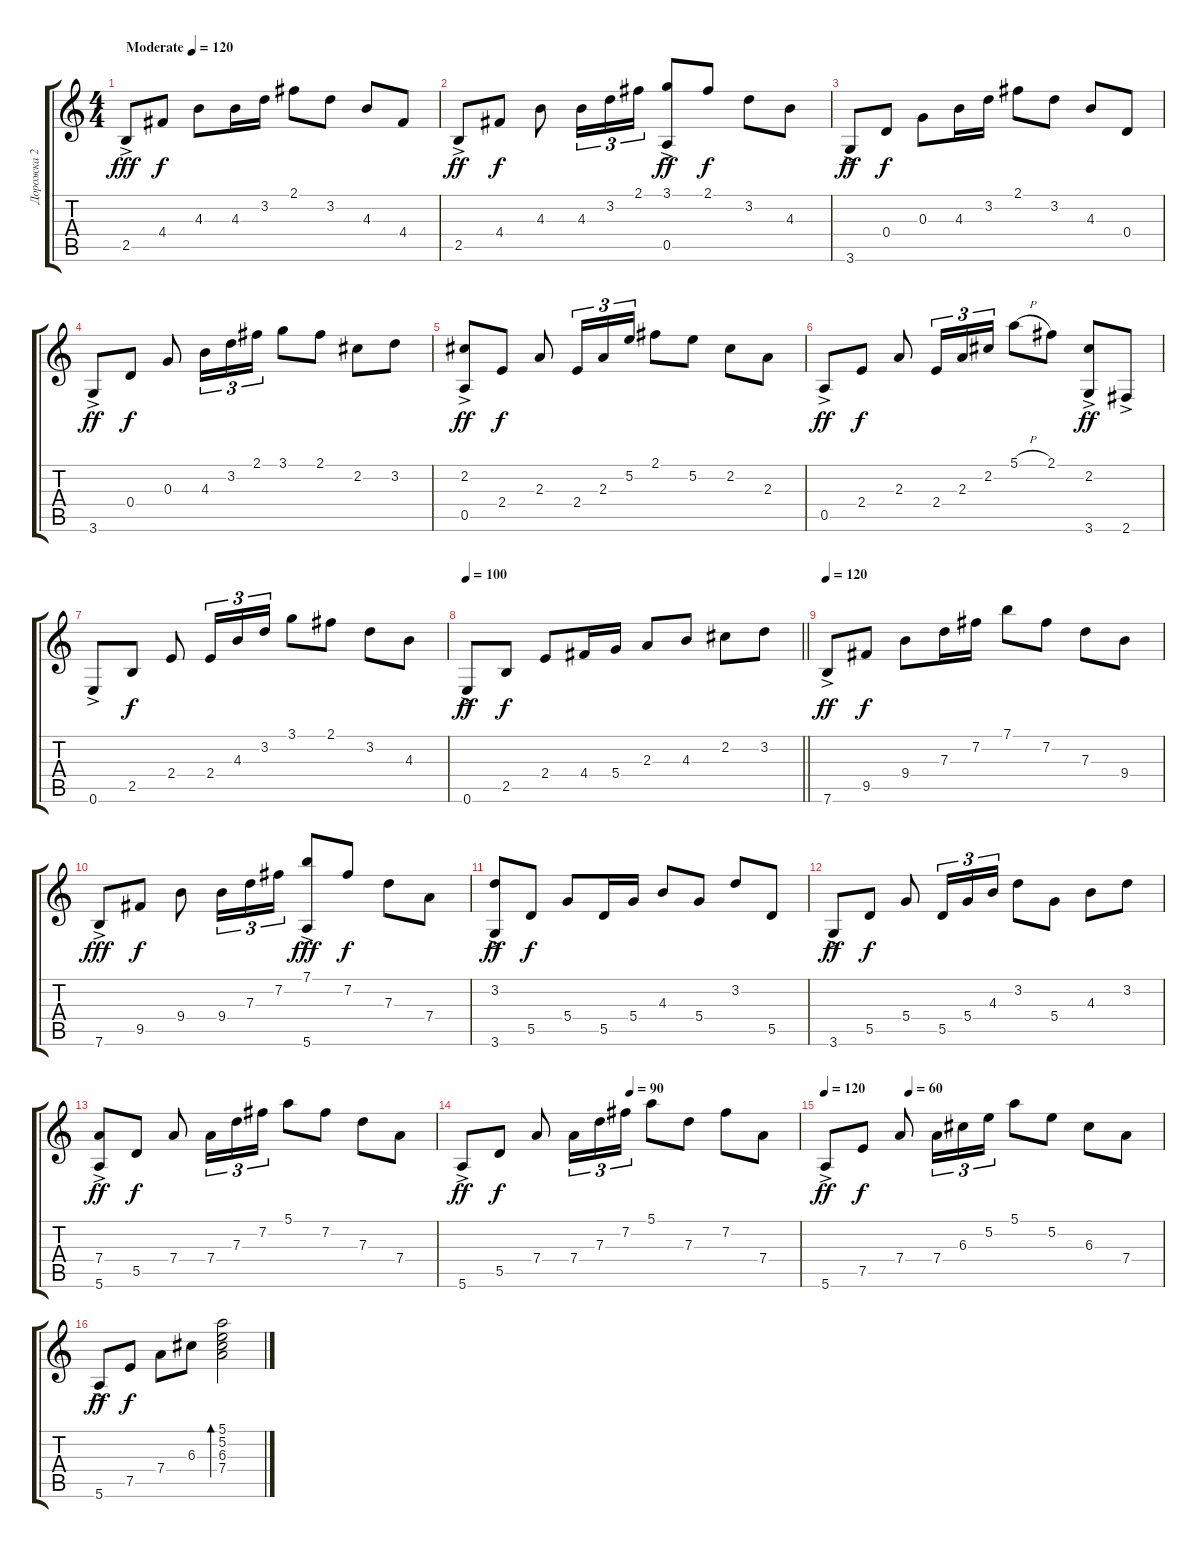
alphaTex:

\track ("Дорожка 2" "Дорожка 2") {instrument acousticguitarnylon}
\staff {score tabs}
\tuning (E4 B3 G3 D3 A2 E2) {hide}
\ts (4 4)
\tempo (120 "Moderate")
\clef g2
\ks c
2.5{ac}.8{dy fff instrument acousticguitarnylon} 4.4.8{dy f} 4.3.8 4.3.16 3.2.16 2.1.8 3.2.8 4.3.8 4.4.8 |
2.5{ac}.8{dy ff} 4.4.8{dy f} 4.3.8 4.3.16{tu (3 2)} 3.2.16{tu (3 2)} 2.1.16{tu (3 2)} (3.1 0.5{ac}).8{dy ff} 2.1.8{dy f} 3.2.8 4.3.8 |
3.6{ac}.8{dy ff} 0.4.8{dy f} 0.3.8 4.3.16 3.2.16 2.1.8 3.2.8 4.3.8 0.4.8 |
3.6{ac}.8{dy ff} 0.4.8{dy f} 0.3.8 4.3.16{tu (3 2)} 3.2.16{tu (3 2)} 2.1.16{tu (3 2)} 3.1.8 2.1.8 2.2.8 3.2.8 |
(2.2 0.5{ac}).8{dy ff} 2.4.8{dy f} 2.3.8 2.4.16{tu (3 2)} 2.3.16{tu (3 2)} 5.2.16{tu (3 2)} 2.1.8 5.2.8 2.2.8 2.3.8 |
0.5{ac}.8{dy ff} 2.4.8{dy f} 2.3.8 2.4.16{tu (3 2)} 2.3.16{tu (3 2)} 2.2.16{tu (3 2)} 5.1{h}.8 2.1.8 (2.2 3.6{ac}).8{dy ff} 2.6{ac}.8 |
0.6{ac}.8 2.5.8{dy f} 2.4.8 2.4.16{tu (3 2)} 4.3.16{tu (3 2)} 3.2.16{tu (3 2)} 3.1.8 2.1.8 3.2.8 4.3.8 |
\tempo 100
\barLineRight lightlight
0.6{ac}.8{dy ff} 2.5.8{dy f} 2.4.8 4.4.16 5.4.16 2.3.8 4.3.8 2.2.8 3.2.8 |
\tempo 120
7.6{ac}.8{dy ff} 9.5.8{dy f} 9.4.8 7.3.16 7.2.16 7.1.8 7.2.8 7.3.8 9.4.8 |
7.6{ac}.8{dy fff} 9.5.8{dy f} 9.4.8 9.4.16{tu (3 2)} 7.3.16{tu (3 2)} 7.2.16{tu (3 2)} (7.1 5.6{ac}).8{dy fff} 7.2.8{dy f} 7.3.8 7.4.8 |
(3.2 3.6{ac}).8{dy ff} 5.5.8{dy f} 5.4.8 5.5.16 5.4.16 4.3.8 5.4.8 3.2.8 5.5.8 |
3.6{ac}.8{dy ff} 5.5.8{dy f} 5.4.8 5.5.16{tu (3 2)} 5.4.16{tu (3 2)} 4.3.16{tu (3 2)} 3.2.8 5.4.8 4.3.8 3.2.8 |
(7.4 5.6{ac}).8{dy ff} 5.5.8{dy f} 7.4.8 7.4.16{tu (3 2)} 7.3.16{tu (3 2)} 7.2.16{tu (3 2)} 5.1.8 7.2.8 7.3.8 7.4.8 |
\tempo (90 0.5)
5.6{ac}.8{dy ff} 5.5.8{dy f} 7.4.8 7.4.16{tu (3 2)} 7.3.16{tu (3 2)} 7.2.16{tu (3 2)} 5.1.8 7.3.8 7.2.8 7.4.8 |
\tempo 120
\tempo (60 0.25)
5.6{ac}.8{dy ff} 7.5.8{dy f} 7.4.8 7.4.16{tu (3 2)} 6.3.16{tu (3 2)} 5.2.16{tu (3 2)} 5.1.8 5.2.8 6.3.8 7.4.8 |
5.6{ac}.8{dy ff} 7.5.8{dy f} 7.4.8 6.3.8 (5.1 5.2 6.3 7.4).2{bd 60}
